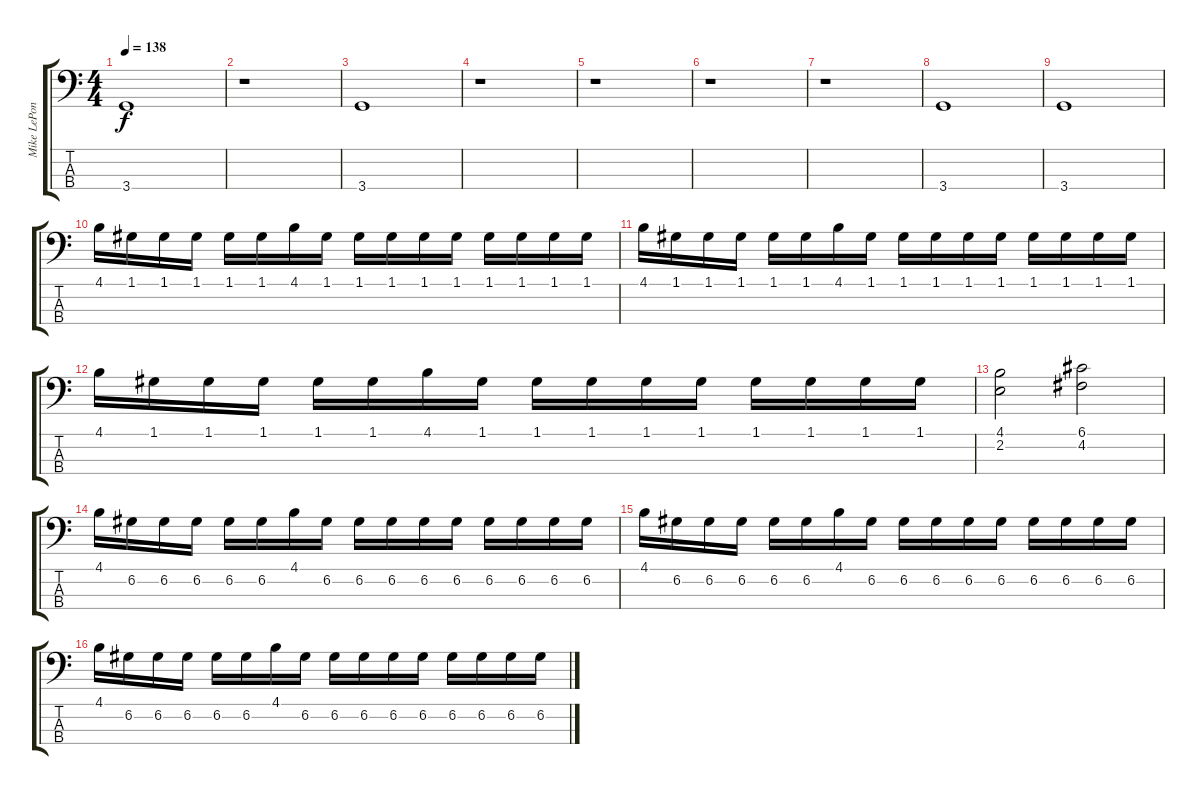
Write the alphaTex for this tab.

\track ("Mike LePond" "Mike LePon") {instrument electricbassfinger}
\staff {score tabs}
\tuning (G2 D2 A1 E1) {hide}
\ts (4 4)
\tempo 138
\clef f4
\ks c
3.4.1{dy f} |
r.1 |
3.4.1 |
r.1 |
r.1 |
r.1 |
r.1 |
3.4.1 |
3.4.1 |
4.1.16 1.1.16 1.1.16 1.1.16 1.1.16 1.1.16 4.1.16 1.1.16 1.1.16 1.1.16 1.1.16 1.1.16 1.1.16 1.1.16 1.1.16 1.1.16 |
4.1.16 1.1.16 1.1.16 1.1.16 1.1.16 1.1.16 4.1.16 1.1.16 1.1.16 1.1.16 1.1.16 1.1.16 1.1.16 1.1.16 1.1.16 1.1.16 |
4.1.16 1.1.16 1.1.16 1.1.16 1.1.16 1.1.16 4.1.16 1.1.16 1.1.16 1.1.16 1.1.16 1.1.16 1.1.16 1.1.16 1.1.16 1.1.16 |
(4.1 2.2).2 (6.1 4.2).2 |
4.1.16 6.2.16 6.2.16 6.2.16 6.2.16 6.2.16 4.1.16 6.2.16 6.2.16 6.2.16 6.2.16 6.2.16 6.2.16 6.2.16 6.2.16 6.2.16 |
4.1.16 6.2.16 6.2.16 6.2.16 6.2.16 6.2.16 4.1.16 6.2.16 6.2.16 6.2.16 6.2.16 6.2.16 6.2.16 6.2.16 6.2.16 6.2.16 |
4.1.16 6.2.16 6.2.16 6.2.16 6.2.16 6.2.16 4.1.16 6.2.16 6.2.16 6.2.16 6.2.16 6.2.16 6.2.16 6.2.16 6.2.16 6.2.16
